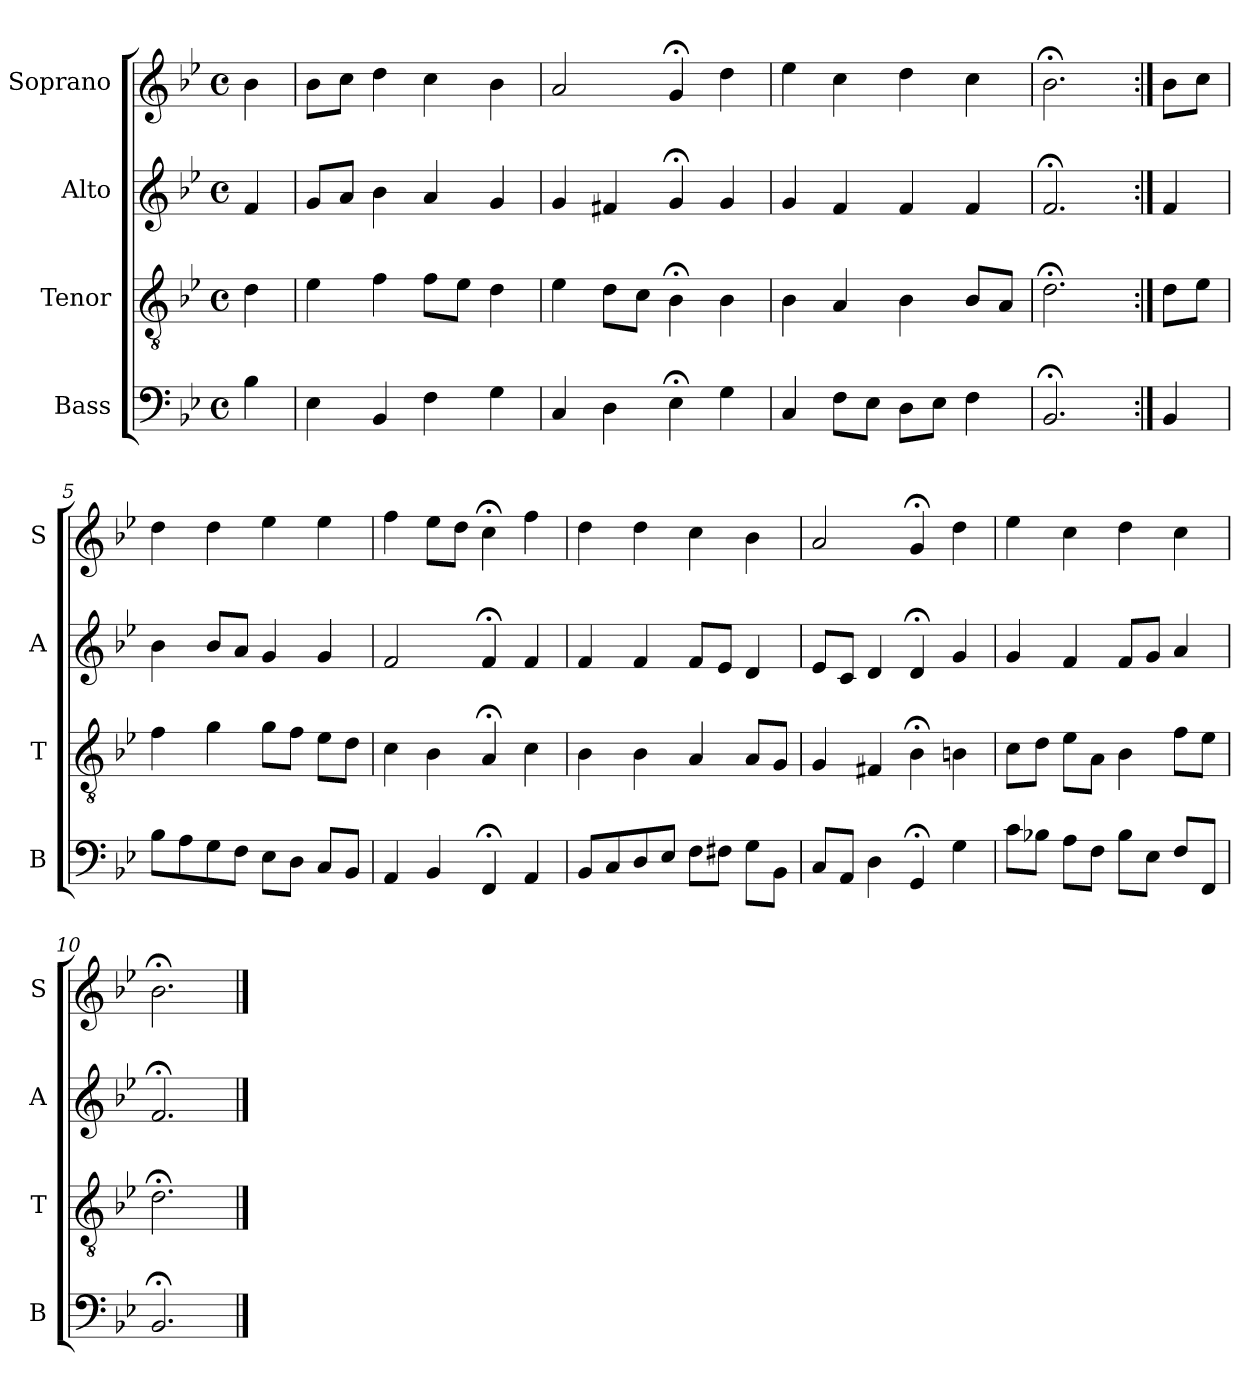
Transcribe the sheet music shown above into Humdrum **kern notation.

**kern	**kern	**kern	**kern
*part4	*part3	*part2	*part1
*staff4	*staff3	*staff2	*staff1
*I"Bass	*I"Tenor	*I"Alto	*I"Soprano
*I'B	*I'T	*I'A	*I'S
*clefF4	*clefGv2	*clefG2	*clefG2
*k[b-e-]	*k[b-e-]	*k[b-e-]	*k[b-e-]
*B-:	*B-:	*B-:	*B-:
*M4/4	*M4/4	*M4/4	*M4/4
*met(c)	*met(c)	*met(c)	*met(c)
*MM100	*MM100	*MM100	*MM100
=	=	=	=
4B-	4d	4f	4b-
=1	=1	=1	=1
4E-	4e-	8gL	8b-L
.	.	8aJ	8ccJ
4BB-	4f	4b-	4dd
4F	8fL	4a	4cc
.	8e-J	.	.
4G	4d	4g	4b-
=2	=2	=2	=2
4C	4e-	4g	2a
4D	8dL	4f#X	.
.	8cJ	.	.
4E-;<	4B-;<	4g;<	4g;<
4G	4B-	4g	4dd
=3	=3	=3	=3
4C	4B-	4g	4ee-
8FL	4A	4f	4cc
8E-J	.	.	.
8DL	4B-	4f	4dd
8E-J	.	.	.
4F	8B-L	4f	4cc
.	8AJ	.	.
=4	=4	=4	=4
2.BB-;<	2.d;<	2.f;<	2.b-;<
=:|!	=:|!	=:|!	=:|!
4BB-	8dL	4f	8b-L
.	8e-J	.	8ccJ
=5	=5	=5	=5
8B-L	4f	4b-	4dd
8A	.	.	.
8G	4g	8b-L	4dd
8FJ	.	8aJ	.
8E-L	8gL	4g	4ee-
8DJ	8fJ	.	.
8CL	8e-L	4g	4ee-
8BB-J	8dJ	.	.
=6	=6	=6	=6
4AA	4c	2f	4ff
4BB-	4B-	.	8ee-L
.	.	.	8ddJ
4FF;<	4A;<	4f;<	4cc;<
4AA	4c	4f	4ff
=7	=7	=7	=7
8BB-L	4B-	4f	4dd
8C	.	.	.
8D	4B-	4f	4dd
8E-J	.	.	.
8FL	4A	8fL	4cc
8F#XJ	.	8e-J	.
8GL	8AL	4d	4b-
8BB-J	8GJ	.	.
=8	=8	=8	=8
8CL	4G	8e-L	2a
8AAJ	.	8cJ	.
4D	4F#X	4d	.
4GG;<	4B-;<	4d;<	4g;<
4G	4Bn	4g	4dd
=9	=9	=9	=9
8cL	8cL	4g	4ee-
8B-XJ	8dJ	.	.
8AiL	8e-iL	4fi	4cci
8FJ	8AJ	.	.
8B-L	4B-	8fL	4dd
8E-J	.	8gJ	.
8FL	8fL	4a	4cc
8FFJ	8e-J	.	.
=10	=10	=10	=10
2.BB-;<	2.d;<	2.f;<	2.b-;<
==	==	==	==
*-	*-	*-	*-
